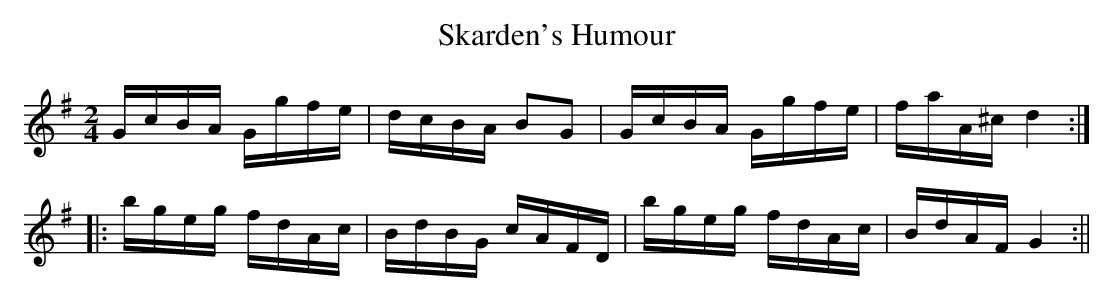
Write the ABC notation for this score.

X:1
T:Skarden's Humour
M:2/4
L:1/8
K:G
G/c/B/A/ G/g/f/e/ | d/c/B/A/ BG | G/c/B/A/ G/g/f/e/ | f/a/A/^c/ d2 :|
|: b/g/e/g/ f/d/A/c/ | B/d/B/G/ c/A/F/D/ | b/g/e/g/ f/d/A/c/ | B/d/A/F/ G2 :||
